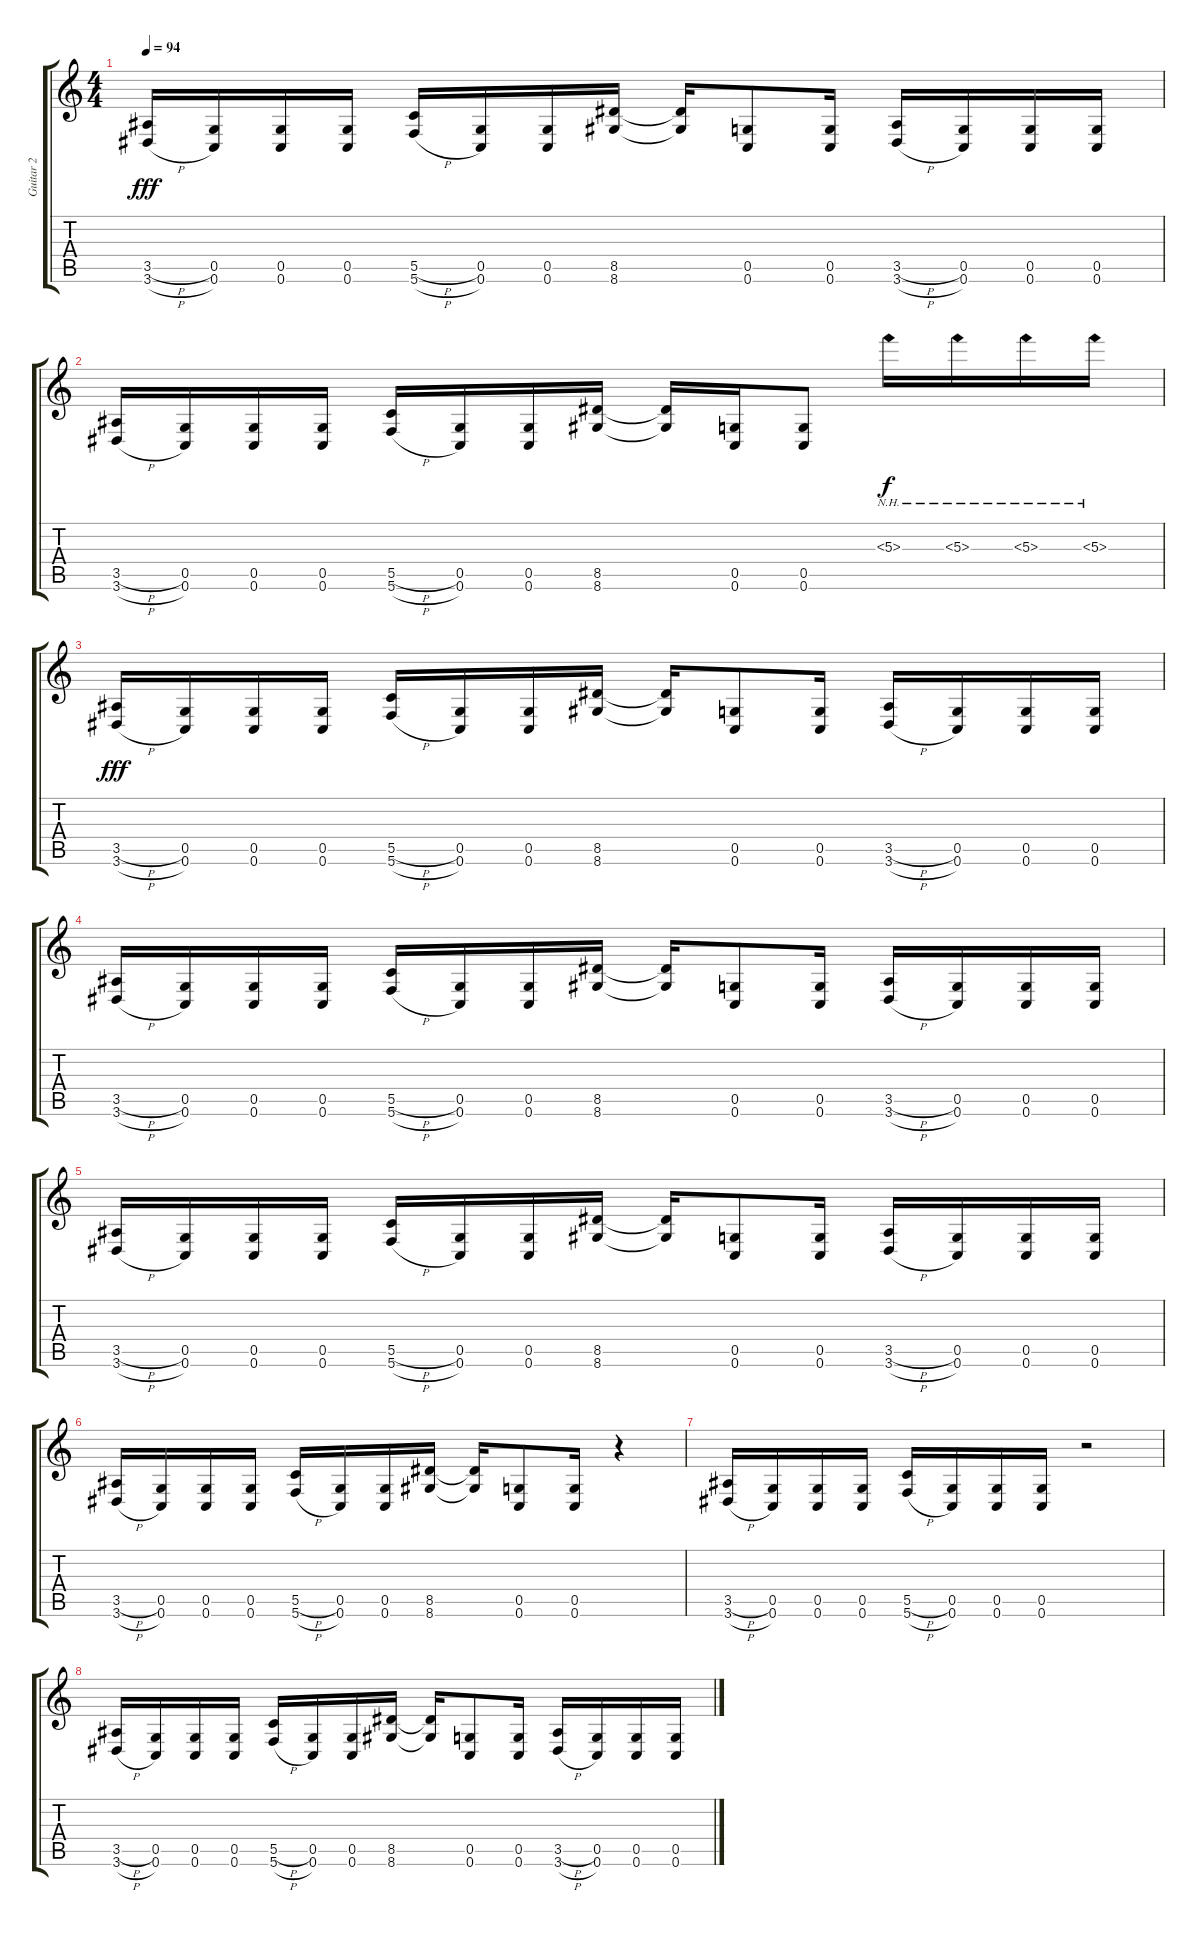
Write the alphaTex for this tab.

\track ("Guitar 2" "Guitar 2") {instrument distortionguitar}
\staff {score tabs}
\tuning (D4 A3 F3 C3 G2 C2) {hide}
\ts (4 4)
\tempo 94
\clef g2
\ks c
(3.5{h} 3.6{h}).16{dy fff} (0.5 0.6).16 (0.5 0.6).16 (0.5 0.6).16 (5.5{h} 5.6{h}).16 (0.5 0.6).16 (0.5 0.6).16 (8.5 8.6).16 (8.5{t} 8.6{t}).16 (0.5 0.6).8 (0.5 0.6).16 (3.5{h} 3.6{h}).16 (0.5 0.6).16 (0.5 0.6).16 (0.5 0.6).16 |
(3.5{h} 3.6{h}).16 (0.5 0.6).16 (0.5 0.6).16 (0.5 0.6).16 (5.5{h} 5.6{h}).16 (0.5 0.6).16 (0.5 0.6).16 (8.5 8.6).16 (8.5{t} 8.6{t}).16 (0.5 0.6).16 (0.5 0.6).8 5.3{nh}.16{dy f} 5.3{nh}.16 5.3{nh}.16 5.3{nh}.16 |
(3.5{h} 3.6{h}).16{dy fff} (0.5 0.6).16 (0.5 0.6).16 (0.5 0.6).16 (5.5{h} 5.6{h}).16 (0.5 0.6).16 (0.5 0.6).16 (8.5 8.6).16 (8.5{t} 8.6{t}).16 (0.5 0.6).8 (0.5 0.6).16 (3.5{h} 3.6{h}).16 (0.5 0.6).16 (0.5 0.6).16 (0.5 0.6).16 |
(3.5{h} 3.6{h}).16 (0.5 0.6).16 (0.5 0.6).16 (0.5 0.6).16 (5.5{h} 5.6{h}).16 (0.5 0.6).16 (0.5 0.6).16 (8.5 8.6).16 (8.5{t} 8.6{t}).16 (0.5 0.6).8 (0.5 0.6).16 (3.5{h} 3.6{h}).16 (0.5 0.6).16 (0.5 0.6).16 (0.5 0.6).16 |
(3.5{h} 3.6{h}).16 (0.5 0.6).16 (0.5 0.6).16 (0.5 0.6).16 (5.5{h} 5.6{h}).16 (0.5 0.6).16 (0.5 0.6).16 (8.5 8.6).16 (8.5{t} 8.6{t}).16 (0.5 0.6).8 (0.5 0.6).16 (3.5{h} 3.6{h}).16 (0.5 0.6).16 (0.5 0.6).16 (0.5 0.6).16 |
(3.5{h} 3.6{h}).16 (0.5 0.6).16 (0.5 0.6).16 (0.5 0.6).16 (5.5{h} 5.6{h}).16 (0.5 0.6).16 (0.5 0.6).16 (8.5 8.6).16 (8.5{t} 8.6{t}).16 (0.5 0.6).8 (0.5 0.6).16 r.4 |
(3.5{h} 3.6{h}).16 (0.5 0.6).16 (0.5 0.6).16 (0.5 0.6).16 (5.5{h} 5.6{h}).16 (0.5 0.6).16 (0.5 0.6).16 (0.5 0.6).16 r.2 |
(3.5{h} 3.6{h}).16 (0.5 0.6).16 (0.5 0.6).16 (0.5 0.6).16 (5.5{h} 5.6{h}).16 (0.5 0.6).16 (0.5 0.6).16 (8.5 8.6).16 (8.5{t} 8.6{t}).16 (0.5 0.6).8 (0.5 0.6).16 (3.5{h} 3.6{h}).16 (0.5 0.6).16 (0.5 0.6).16 (0.5 0.6).16
